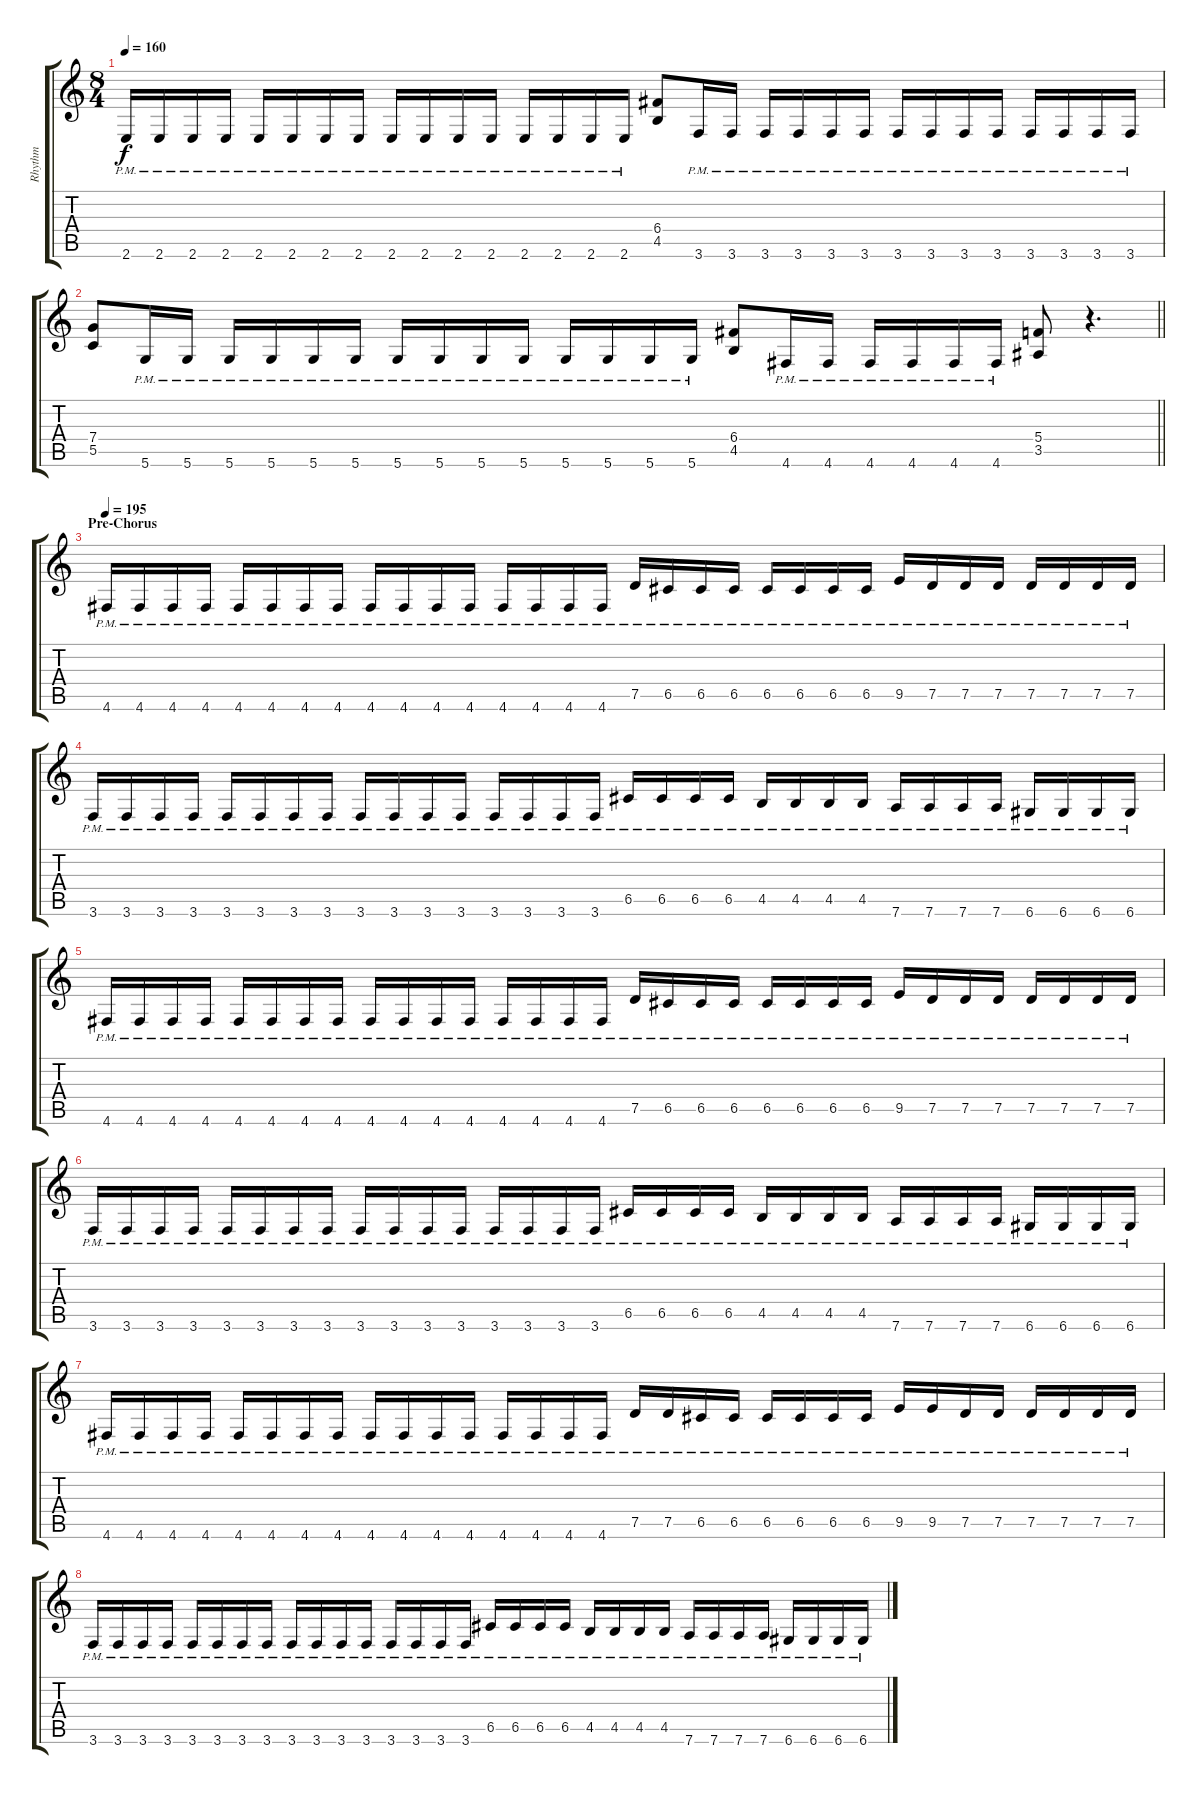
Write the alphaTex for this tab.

\track ("Rhythm" "Rhythm") {instrument distortionguitar}
\staff {score tabs}
\tuning (D4 A3 F3 C3 G2 D2) {hide}
\ts (8 4)
\tempo 160
\clef g2
\ks c
2.6{pm}.16{dy f} 2.6{pm}.16 2.6{pm}.16 2.6{pm}.16 2.6{pm}.16 2.6{pm}.16 2.6{pm}.16 2.6{pm}.16 2.6{pm}.16 2.6{pm}.16 2.6{pm}.16 2.6{pm}.16 2.6{pm}.16 2.6{pm}.16 2.6{pm}.16 2.6{pm}.16 (6.4 4.5).8 3.6{pm}.16 3.6{pm}.16 3.6{pm}.16 3.6{pm}.16 3.6{pm}.16 3.6{pm}.16 3.6{pm}.16 3.6{pm}.16 3.6{pm}.16 3.6{pm}.16 3.6{pm}.16 3.6{pm}.16 3.6{pm}.16 3.6{pm}.16 |
\barLineRight lightlight
(7.4 5.5).8 5.6{pm}.16 5.6{pm}.16 5.6{pm}.16 5.6{pm}.16 5.6{pm}.16 5.6{pm}.16 5.6{pm}.16 5.6{pm}.16 5.6{pm}.16 5.6{pm}.16 5.6{pm}.16 5.6{pm}.16 5.6{pm}.16 5.6{pm}.16 (6.4 4.5).8 4.6{pm}.16 4.6{pm}.16 4.6{pm}.16 4.6{pm}.16 4.6{pm}.16 4.6{pm}.16 (5.4 3.5).8 r.4{d} |
\section ("" "Pre-Chorus")
\tempo 195
4.6{pm}.16 4.6{pm}.16 4.6{pm}.16 4.6{pm}.16 4.6{pm}.16 4.6{pm}.16 4.6{pm}.16 4.6{pm}.16 4.6{pm}.16 4.6{pm}.16 4.6{pm}.16 4.6{pm}.16 4.6{pm}.16 4.6{pm}.16 4.6{pm}.16 4.6{pm}.16 7.5{pm}.16 6.5{pm}.16 6.5{pm}.16 6.5{pm}.16 6.5{pm}.16 6.5{pm}.16 6.5{pm}.16 6.5{pm}.16 9.5{pm}.16 7.5{pm}.16 7.5{pm}.16 7.5{pm}.16 7.5{pm}.16 7.5{pm}.16 7.5{pm}.16 7.5{pm}.16 |
3.6{pm}.16 3.6{pm}.16 3.6{pm}.16 3.6{pm}.16 3.6{pm}.16 3.6{pm}.16 3.6{pm}.16 3.6{pm}.16 3.6{pm}.16 3.6{pm}.16 3.6{pm}.16 3.6{pm}.16 3.6{pm}.16 3.6{pm}.16 3.6{pm}.16 3.6{pm}.16 6.5{pm}.16 6.5{pm}.16 6.5{pm}.16 6.5{pm}.16 4.5{pm}.16 4.5{pm}.16 4.5{pm}.16 4.5{pm}.16 7.6{pm}.16 7.6{pm}.16 7.6{pm}.16 7.6{pm}.16 6.6{pm}.16 6.6{pm}.16 6.6{pm}.16 6.6{pm}.16 |
4.6{pm}.16 4.6{pm}.16 4.6{pm}.16 4.6{pm}.16 4.6{pm}.16 4.6{pm}.16 4.6{pm}.16 4.6{pm}.16 4.6{pm}.16 4.6{pm}.16 4.6{pm}.16 4.6{pm}.16 4.6{pm}.16 4.6{pm}.16 4.6{pm}.16 4.6{pm}.16 7.5{pm}.16 6.5{pm}.16 6.5{pm}.16 6.5{pm}.16 6.5{pm}.16 6.5{pm}.16 6.5{pm}.16 6.5{pm}.16 9.5{pm}.16 7.5{pm}.16 7.5{pm}.16 7.5{pm}.16 7.5{pm}.16 7.5{pm}.16 7.5{pm}.16 7.5{pm}.16 |
3.6{pm}.16 3.6{pm}.16 3.6{pm}.16 3.6{pm}.16 3.6{pm}.16 3.6{pm}.16 3.6{pm}.16 3.6{pm}.16 3.6{pm}.16 3.6{pm}.16 3.6{pm}.16 3.6{pm}.16 3.6{pm}.16 3.6{pm}.16 3.6{pm}.16 3.6{pm}.16 6.5{pm}.16 6.5{pm}.16 6.5{pm}.16 6.5{pm}.16 4.5{pm}.16 4.5{pm}.16 4.5{pm}.16 4.5{pm}.16 7.6{pm}.16 7.6{pm}.16 7.6{pm}.16 7.6{pm}.16 6.6{pm}.16 6.6{pm}.16 6.6{pm}.16 6.6{pm}.16 |
4.6{pm}.16 4.6{pm}.16 4.6{pm}.16 4.6{pm}.16 4.6{pm}.16 4.6{pm}.16 4.6{pm}.16 4.6{pm}.16 4.6{pm}.16 4.6{pm}.16 4.6{pm}.16 4.6{pm}.16 4.6{pm}.16 4.6{pm}.16 4.6{pm}.16 4.6{pm}.16 7.5{pm}.16 7.5{pm}.16 6.5{pm}.16 6.5{pm}.16 6.5{pm}.16 6.5{pm}.16 6.5{pm}.16 6.5{pm}.16 9.5{pm}.16 9.5{pm}.16 7.5{pm}.16 7.5{pm}.16 7.5{pm}.16 7.5{pm}.16 7.5{pm}.16 7.5{pm}.16 |
3.6{pm}.16 3.6{pm}.16 3.6{pm}.16 3.6{pm}.16 3.6{pm}.16 3.6{pm}.16 3.6{pm}.16 3.6{pm}.16 3.6{pm}.16 3.6{pm}.16 3.6{pm}.16 3.6{pm}.16 3.6{pm}.16 3.6{pm}.16 3.6{pm}.16 3.6{pm}.16 6.5{pm}.16 6.5{pm}.16 6.5{pm}.16 6.5{pm}.16 4.5{pm}.16 4.5{pm}.16 4.5{pm}.16 4.5{pm}.16 7.6{pm}.16 7.6{pm}.16 7.6{pm}.16 7.6{pm}.16 6.6{pm}.16 6.6{pm}.16 6.6{pm}.16 6.6{pm}.16
